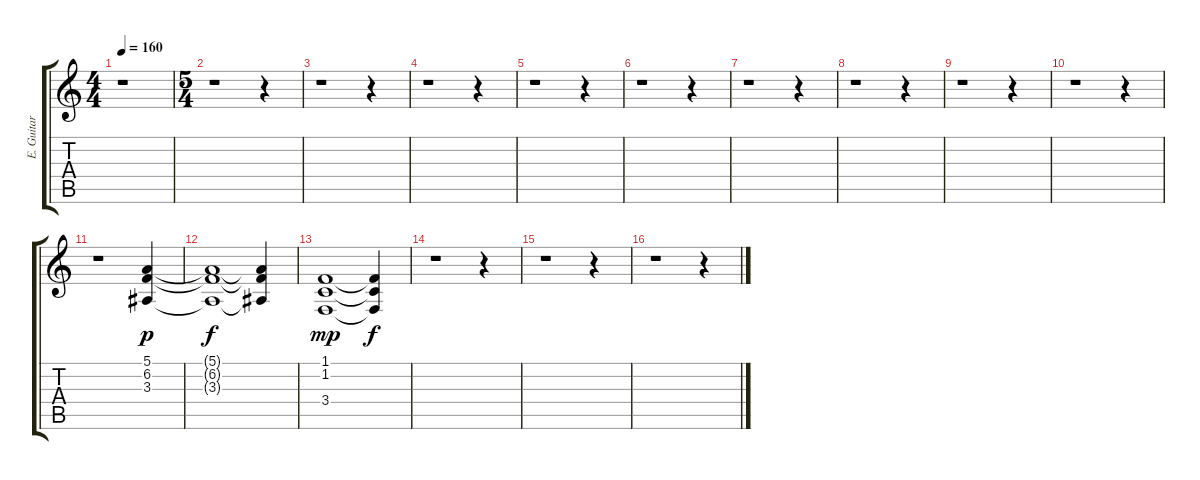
\track ("E. Guitar | Sting" "E. Guitar ") {instrument stringensemble2}
\staff {score tabs}
\tuning (E4 B3 G3 D3 A2 E2) {hide}
\ts (4 4)
\tempo 160
\clef g2
\ks c
r.1{dy p instrument stringensemble2} |
\ts (5 4)
r.1 r.4 |
r.1 r.4 |
r.1 r.4 |
r.1 r.4 |
r.1 r.4 |
r.1 r.4 |
r.1 r.4 |
r.1 r.4 |
r.1 r.4 |
r.1 (5.1 6.2 3.3).4{volume 12} |
(5.1{t} 6.2{t} 3.3{t}).1{dy f} (5.1{t} 6.2{t} 3.3{t}).4 |
(1.1 1.2 3.4).1{dy mp} (1.1{t} 1.2{t} 3.4{t}).4{dy f} |
r.1 r.4 |
r.1 r.4 |
r.1 r.4
